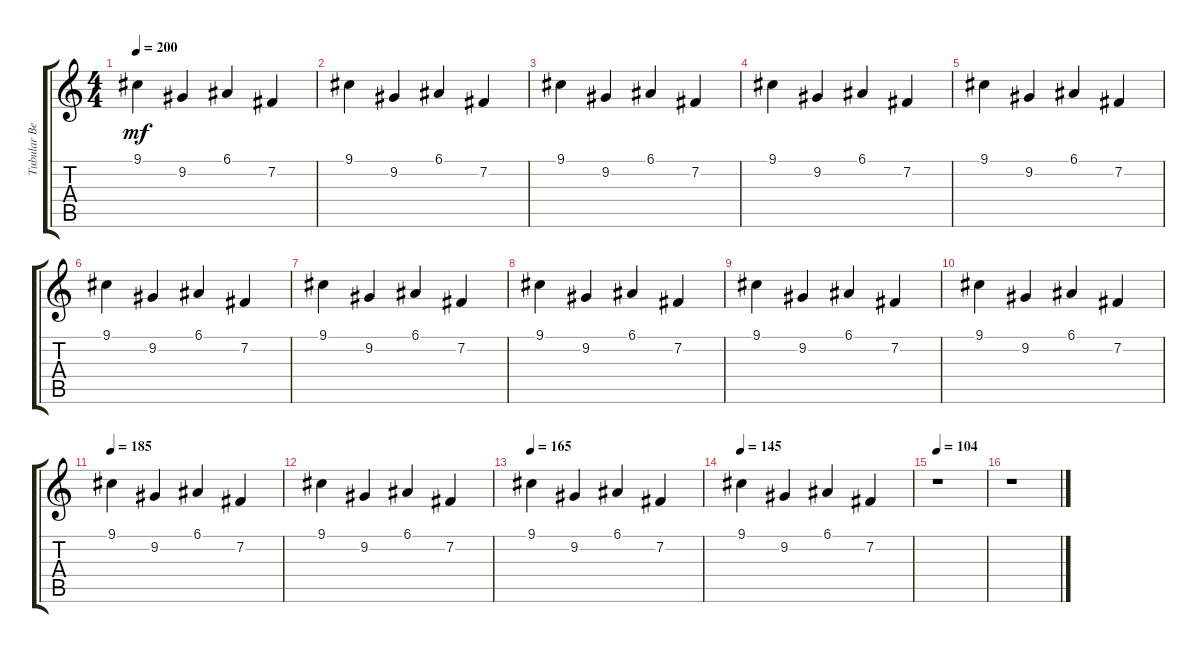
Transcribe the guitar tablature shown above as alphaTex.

\track ("Tubular Bells" "Tubular Be") {instrument tubularbells}
\staff {score tabs}
\tuning (E4 B3 G3 D3 A2 E2) {hide}
\ts (4 4)
\tempo 200
\clef g2
\ks c
9.1.4{dy mf} 9.2.4 6.1.4 7.2.4 |
9.1.4 9.2.4 6.1.4 7.2.4 |
9.1.4 9.2.4 6.1.4 7.2.4 |
9.1.4 9.2.4 6.1.4 7.2.4 |
9.1.4 9.2.4 6.1.4 7.2.4 |
9.1.4 9.2.4 6.1.4 7.2.4 |
9.1.4 9.2.4 6.1.4 7.2.4 |
9.1.4 9.2.4 6.1.4 7.2.4 |
9.1.4 9.2.4 6.1.4 7.2.4 |
9.1.4 9.2.4 6.1.4 7.2.4 |
\tempo 185
9.1.4 9.2.4 6.1.4 7.2.4 |
9.1.4 9.2.4 6.1.4 7.2.4 |
\tempo 165
9.1.4 9.2.4 6.1.4 7.2.4 |
\tempo 145
9.1.4 9.2.4 6.1.4 7.2.4 |
\tempo 104
r.1 |
r.1
